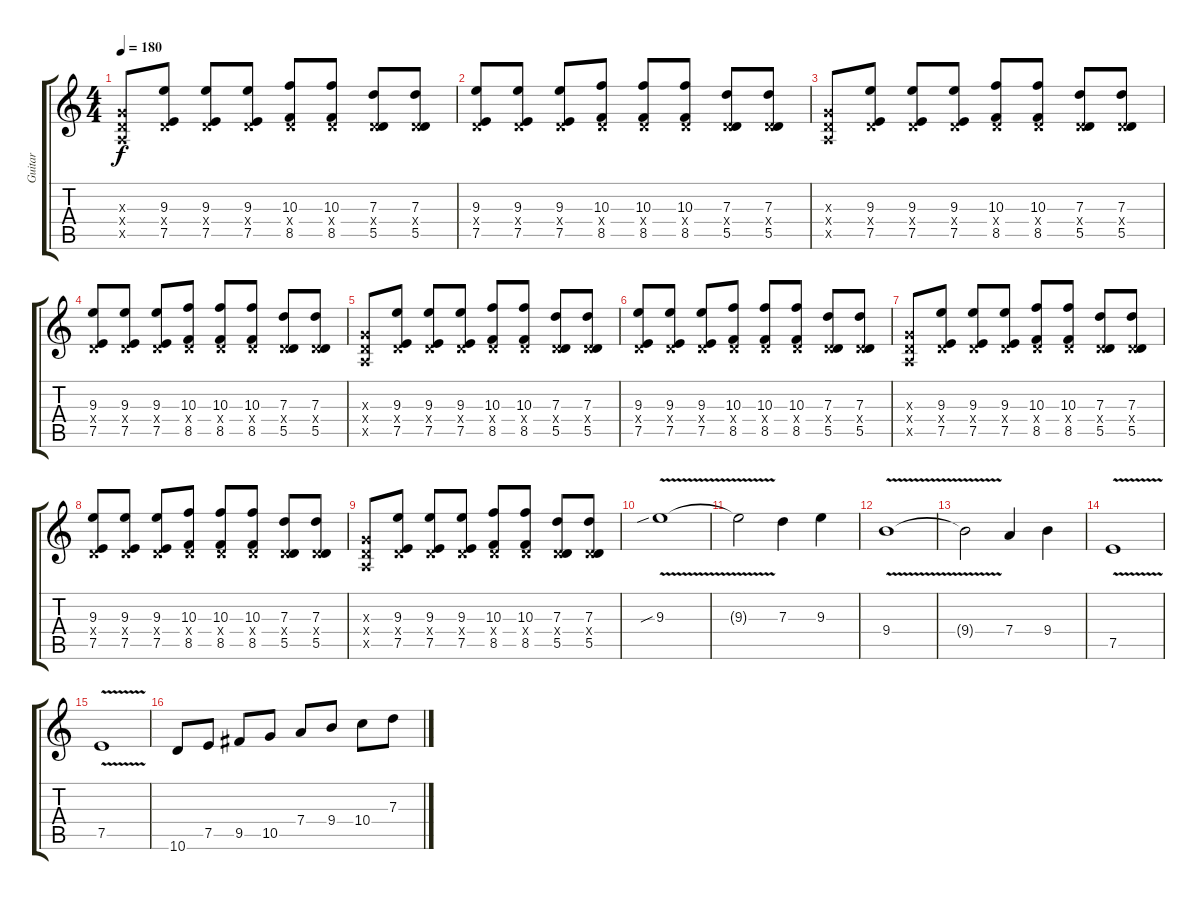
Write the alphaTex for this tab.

\track ("Guitar" "Guitar") {instrument overdrivenguitar}
\staff {score tabs}
\tuning (E4 B3 G3 D3 A2 E2) {hide}
\ts (4 4)
\tempo 180
\clef g2
\ks c
(0.3{x} 0.4{x} 0.5{x}).8{dy f} (9.3 0.4{x} 7.5).8 (9.3 0.4{x} 7.5).8 (9.3 0.4{x} 7.5).8 (10.3 0.4{x} 8.5).8 (10.3 0.4{x} 8.5).8 (7.3 0.4{x} 5.5).8 (7.3 0.4{x} 5.5).8 |
(9.3 0.4{x} 7.5).8 (9.3 0.4{x} 7.5).8 (9.3 0.4{x} 7.5).8 (10.3 0.4{x} 8.5).8 (10.3 0.4{x} 8.5).8 (10.3 0.4{x} 8.5).8 (7.3 0.4{x} 5.5).8 (7.3 0.4{x} 5.5).8 |
(0.3{x} 0.4{x} 0.5{x}).8 (9.3 0.4{x} 7.5).8 (9.3 0.4{x} 7.5).8 (9.3 0.4{x} 7.5).8 (10.3 0.4{x} 8.5).8 (10.3 0.4{x} 8.5).8 (7.3 0.4{x} 5.5).8 (7.3 0.4{x} 5.5).8 |
(9.3 0.4{x} 7.5).8 (9.3 0.4{x} 7.5).8 (9.3 0.4{x} 7.5).8 (10.3 0.4{x} 8.5).8 (10.3 0.4{x} 8.5).8 (10.3 0.4{x} 8.5).8 (7.3 0.4{x} 5.5).8 (7.3 0.4{x} 5.5).8 |
(0.3{x} 0.4{x} 0.5{x}).8 (9.3 0.4{x} 7.5).8 (9.3 0.4{x} 7.5).8 (9.3 0.4{x} 7.5).8 (10.3 0.4{x} 8.5).8 (10.3 0.4{x} 8.5).8 (7.3 0.4{x} 5.5).8 (7.3 0.4{x} 5.5).8 |
(9.3 0.4{x} 7.5).8 (9.3 0.4{x} 7.5).8 (9.3 0.4{x} 7.5).8 (10.3 0.4{x} 8.5).8 (10.3 0.4{x} 8.5).8 (10.3 0.4{x} 8.5).8 (7.3 0.4{x} 5.5).8 (7.3 0.4{x} 5.5).8 |
(0.3{x} 0.4{x} 0.5{x}).8 (9.3 0.4{x} 7.5).8 (9.3 0.4{x} 7.5).8 (9.3 0.4{x} 7.5).8 (10.3 0.4{x} 8.5).8 (10.3 0.4{x} 8.5).8 (7.3 0.4{x} 5.5).8 (7.3 0.4{x} 5.5).8 |
(9.3 0.4{x} 7.5).8 (9.3 0.4{x} 7.5).8 (9.3 0.4{x} 7.5).8 (10.3 0.4{x} 8.5).8 (10.3 0.4{x} 8.5).8 (10.3 0.4{x} 8.5).8 (7.3 0.4{x} 5.5).8 (7.3 0.4{x} 5.5).8 |
(0.3{x} 0.4{x} 0.5{x}).8 (9.3 0.4{x} 7.5).8 (9.3 0.4{x} 7.5).8 (9.3 0.4{x} 7.5).8 (10.3 0.4{x} 8.5).8 (10.3 0.4{x} 8.5).8 (7.3 0.4{x} 5.5).8 (7.3 0.4{x} 5.5).8 |
9.3{v sib}.1 |
9.3{t}.2 7.3.4 9.3.4 |
9.4{v}.1 |
9.4{t}.2 7.4.4 9.4.4 |
7.5{v}.1 |
7.5{v}.1 |
10.6.8 7.5.8 9.5.8 10.5.8 7.4.8 9.4.8 10.4.8 7.3.8
